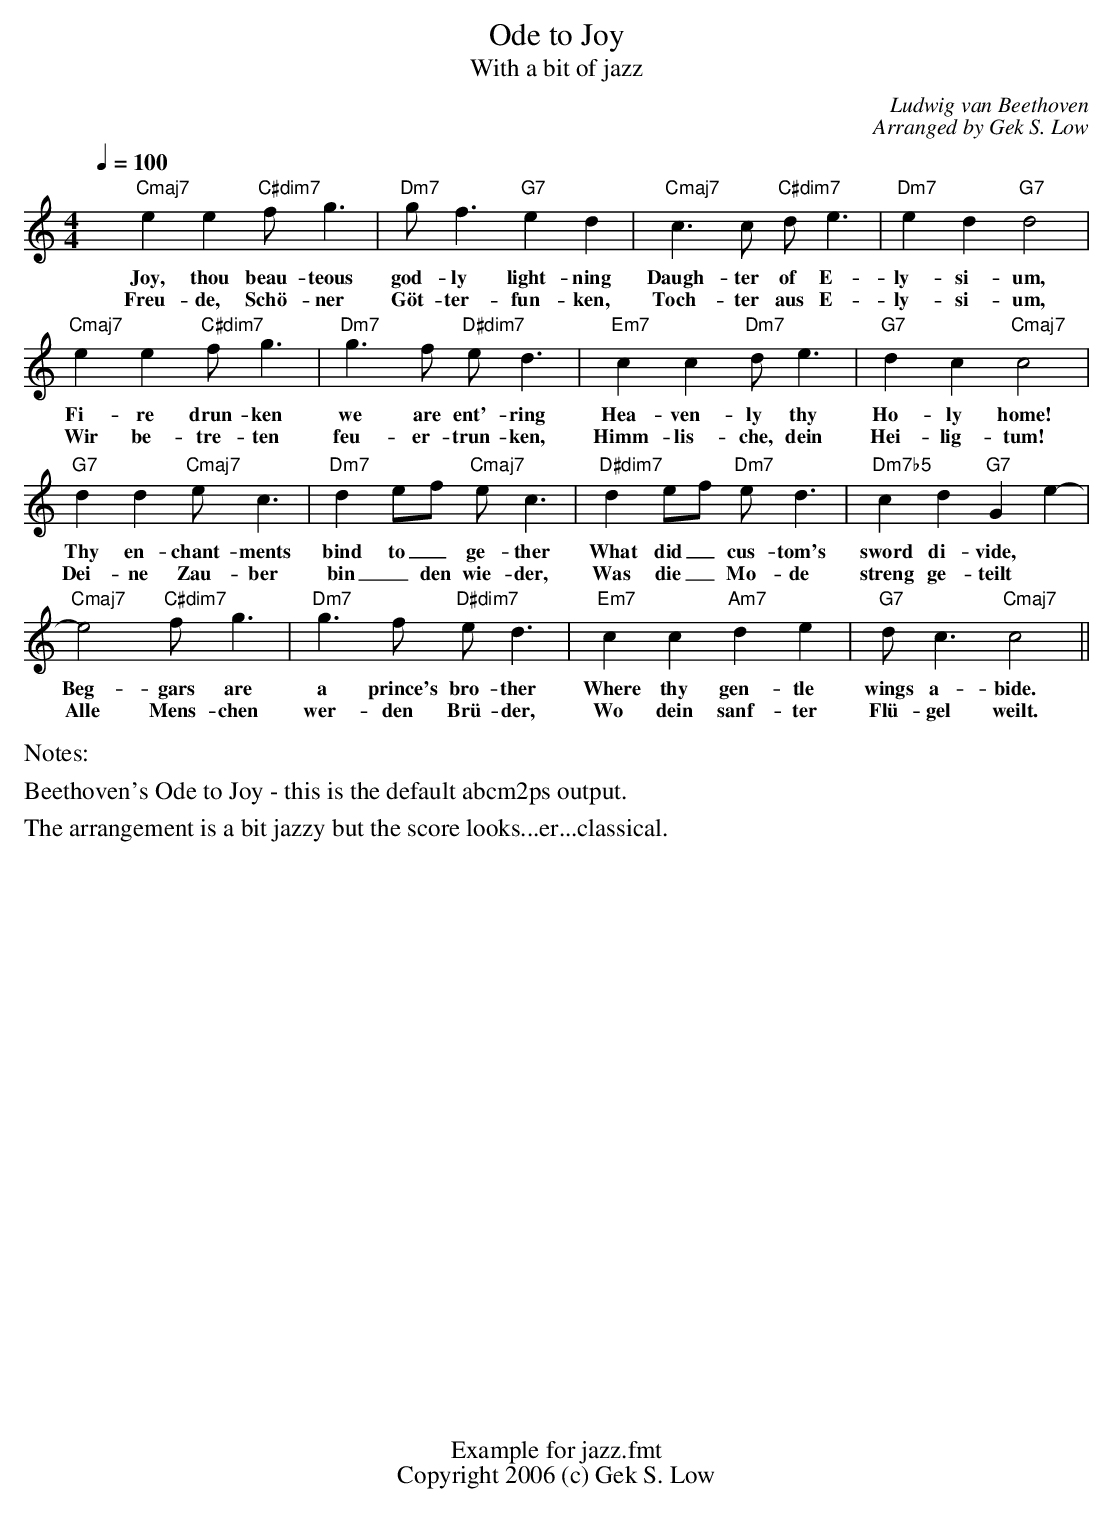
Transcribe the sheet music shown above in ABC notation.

X:1
T: Ode to Joy
T: With a bit of jazz
C: Ludwig van Beethoven
C: Arranged by Gek S. Low
M: 4/4
Q: 1/4=100
L: 1/8
K: C treble
yy"Cmaj7"e2 e2 "C#dim7"f2<g2 | "Dm7"g2<f2 "G7"e2 d2 | "Cmaj7"c2>c2 "C#dim7"d2<e2 | "Dm7"e2 d2 "G7"d4 |
w: Joy, thou beau-teous god-ly light-ning Daugh-ter of E-ly-si-um,
w: Freu-de, Sch\"o-ner G\"ot-ter-fun-ken, Toch-ter aus E-ly-si-um,
"Cmaj7"e2 e2 "C#dim7"f2<g2 | "Dm7"g2>f2 "D#dim7"e2<d2 | "Em7"c2 c2 "Dm7"d2<e2 | "G7"d2 c2 "Cmaj7"c4 |
w: Fi-re drun-ken we are ent'-ring Hea-ven-ly thy Ho-ly home!
w: Wir be-tre-ten feu-er-trun-ken, Himm-lis-che, dein Hei-lig-tum!
"G7"d2 d2 "Cmaj7"e2<c2 | "Dm7"d2 ef "Cmaj7"e2<c2 | "D#dim7"d2 ef "Dm7"e2<d2 | "Dm7b5"c2 d2 "G7"G2 e2- |
w: Thy en-chant-ments bind to_ge-ther What did_ cus-tom's sword di-vide,
w: Dei-ne Zau-ber bin_den wie-der, Was die_ Mo-de streng ge-teilt
"Cmaj7"e4 "C#dim7"f2<g2 | "Dm7"g2>f2 "D#dim7"e2<d2 | "Em7"c2 c2 "Am7"d2 e2 | "G7"d2<c2 "Cmaj7"c4 ||
w: Beg-gars are a prince's bro-ther Where thy gen-tle wings a-bide.
w: Alle Mens-chen wer-den Br\"u-der, Wo dein sanf-ter Fl\"u-gel weilt.
